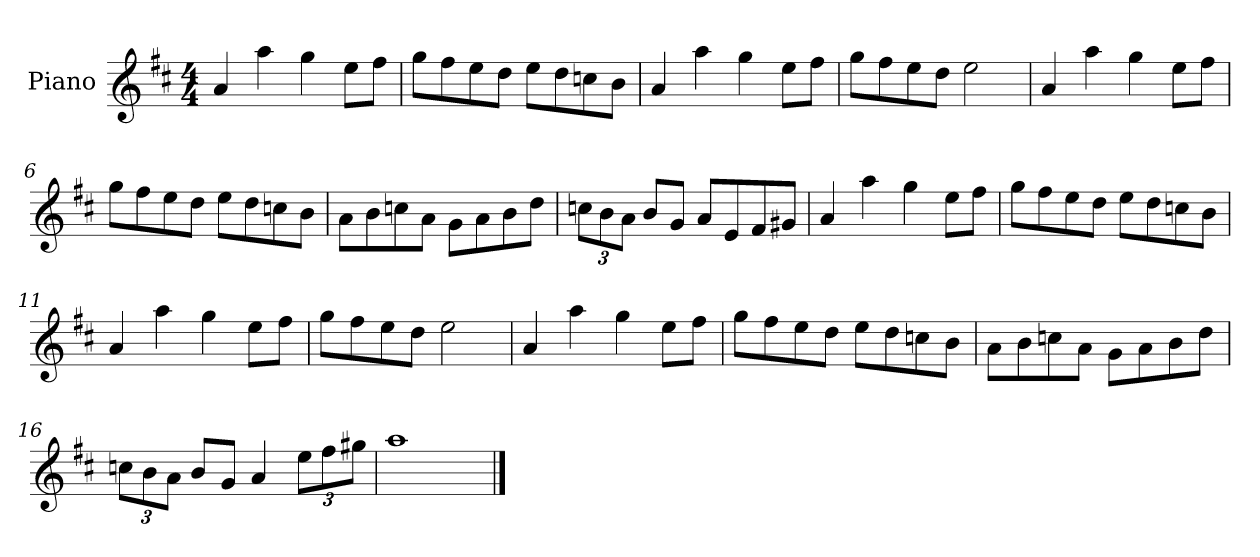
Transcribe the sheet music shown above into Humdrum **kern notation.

**kern
*part1
*staff1
*I"Piano
*I'Pno
*clefG2
*k[f#c#]
*M4/4
=1
4a/
4aa\
4gg\
8ee\L
8ff#\J
=2
8gg\L
8ff#\
8ee\
8dd\J
8ee\L
8dd\
8ccn\
8b\J
=3
4a/
4aa\
4gg\
8ee\L
8ff#\J
=4
8gg\L
8ff#\
8ee\
8dd\J
2ee\
=5
4a/
4aa\
4gg\
8ee\L
8ff#\J
=6
8gg\L
8ff#\
8ee\
8dd\J
8ee\L
8dd\
8ccn\
8b\J
=7
8a\L
8b\
8ccn\
8a\J
8g\L
8a\
8b\
8dd\J
=8
*Xbrackettup
12ccn\L
12b\
12a\J
8b/L
8g/J
8a/L
8e/
8f#/
8g#X/J
=9
4a/
4aa\
4gg\
8ee\L
8ff#\J
=10
8gg\L
8ff#\
8ee\
8dd\J
8ee\L
8dd\
8ccn\
8b\J
=11
4a/
4aa\
4gg\
8ee\L
8ff#\J
=12
8gg\L
8ff#\
8ee\
8dd\J
2ee\
=13
4a/
4aa\
4gg\
8ee\L
8ff#\J
=14
8gg\L
8ff#\
8ee\
8dd\J
8ee\L
8dd\
8ccn\
8b\J
=15
8a\L
8b\
8ccn\
8a\J
8g\L
8a\
8b\
8dd\J
=16
12ccn\L
12b\
12a\J
8b/L
8g/J
4a/
12ee\L
12ff#\
12gg#X\J
=17
1aa
==
*-
